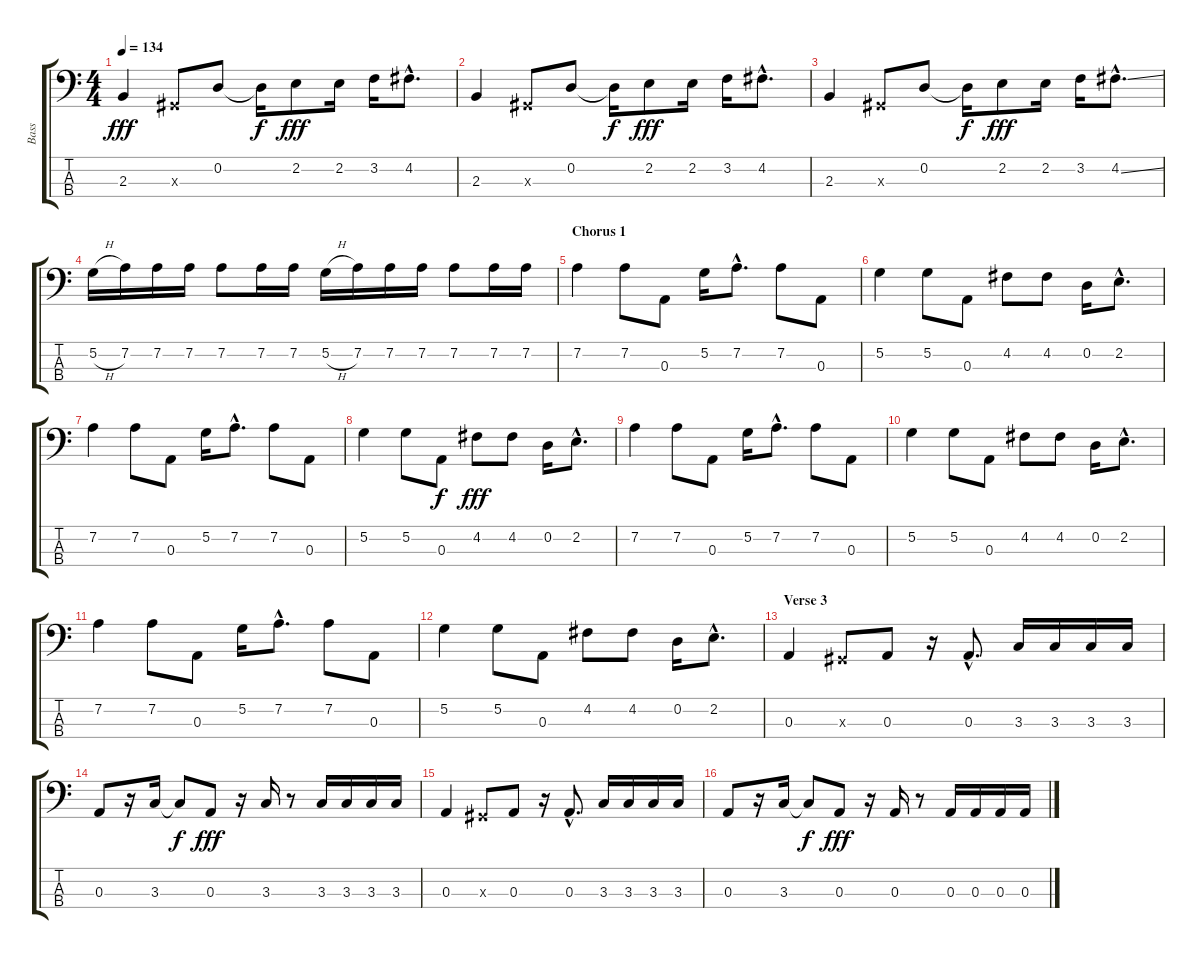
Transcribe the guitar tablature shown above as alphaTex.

\track ("Bass" "Bass") {instrument electricbassfinger}
\staff {score tabs}
\tuning (G2 D2 A1 E1) {hide}
\ts (4 4)
\tempo 134
\clef f4
\ks c
2.3.4{dy fff} -1.3{x}.8 0.2.8 0.2{t}.16{dy f} 2.2.8{dy fff} 2.2.16 3.2.16 4.2{hac}.8{d} |
2.3.4 -1.3{x}.8 0.2.8 0.2{t}.16{dy f} 2.2.8{dy fff} 2.2.16 3.2.16 4.2{hac}.8{d} |
2.3.4 -1.3{x}.8 0.2.8 0.2{t}.16{dy f} 2.2.8{dy fff} 2.2.16 3.2.16 4.2{ss hac}.8{d} |
5.2{h}.16 7.2.16 7.2.16 7.2.16 7.2.8 7.2.16 7.2.16 5.2{h}.16 7.2.16 7.2.16 7.2.16 7.2.8 7.2.16 7.2.16 |
\section ("" "Chorus 1")
7.2.4 7.2.8 0.3.8 5.2.16 7.2{hac}.8{d} 7.2.8 0.3.8 |
5.2.4 5.2.8 0.3.8 4.2.8 4.2.8 0.2.16 2.2{hac}.8{d} |
7.2.4 7.2.8 0.3.8 5.2.16 7.2{hac}.8{d} 7.2.8 0.3.8 |
5.2.4 5.2.8 0.3.8{dy f} 4.2.8{dy fff} 4.2.8 0.2.16 2.2{hac}.8{d} |
7.2.4 7.2.8 0.3.8 5.2.16 7.2{hac}.8{d} 7.2.8 0.3.8 |
5.2.4 5.2.8 0.3.8 4.2.8 4.2.8 0.2.16 2.2{hac}.8{d} |
7.2.4 7.2.8 0.3.8 5.2.16 7.2{hac}.8{d} 7.2.8 0.3.8 |
5.2.4 5.2.8 0.3.8 4.2.8 4.2.8 0.2.16 2.2{hac}.8{d} |
\section ("" "Verse 3")
0.3.4 -1.3{x}.8 0.3.8 r.16 0.3{hac}.8{d} 3.3.16 3.3.16 3.3.16 3.3.16 |
0.3.8 r.16 3.3.16 3.3{t}.8{dy f} 0.3.8{dy fff} r.16 3.3.16 r.8 3.3.16 3.3.16 3.3.16 3.3.16 |
0.3.4 -1.3{x}.8 0.3.8 r.16 0.3{hac}.8{d} 3.3.16 3.3.16 3.3.16 3.3.16 |
0.3.8 r.16 3.3.16 3.3{t}.8{dy f} 0.3.8{dy fff} r.16 0.3.16 r.8 0.3.16 0.3.16 0.3.16 0.3.16
